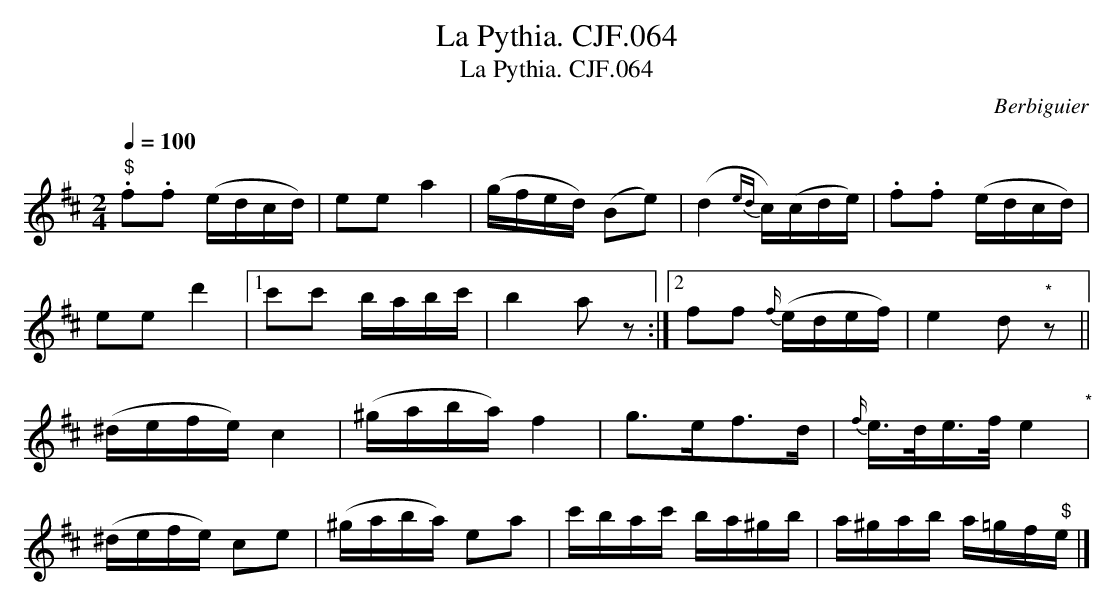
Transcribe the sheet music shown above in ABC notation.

X:1
T:Pythia. CJF.064, La
T:La Pythia. CJF.064
C:Berbiguier
M:2/4
L:1/16
Q:1/4=100
K:D
"$".f2.f2 (edcd)|e2e2a4|(gfed) (B2e2)|(d4{ed}c)(cde)|\
.f2.f2 (edcd)|
e2e2d'4|1c'2c'2 babc'|b4a2z2:|2\
f2f2 {f/}(edef)|e4d2"*"z2||
(^defe)c4|(^gaba)f4|g3ef3d|{f/}e>de>fe4"*"|
(^defe) c2e2|(^gaba) e2a2|c'bac' ba^gb|a^gab a=gf" $"e|]
